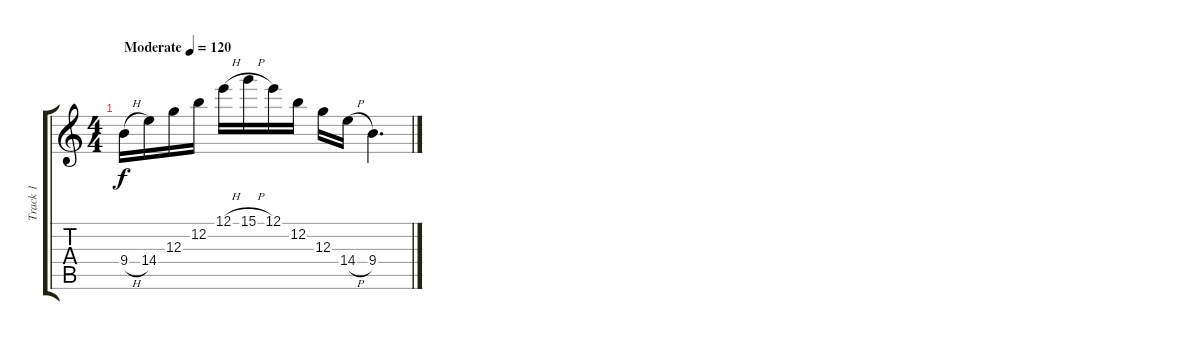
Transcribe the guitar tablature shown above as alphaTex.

\track ("Track 1" "Track 1") {instrument acousticguitarsteel}
\staff {score tabs}
\tuning (E4 B3 G3 D3 A2 E2) {hide}
\ts (4 4)
\tempo (120 "Moderate")
\clef g2
\ks c
9.4{h}.16{dy f instrument acousticguitarsteel} 14.4.16 12.3.16 12.2.16 12.1{h}.16 15.1{h}.16 12.1.16 12.2.16 12.3.16 14.4{h}.16 9.4.4{d}
